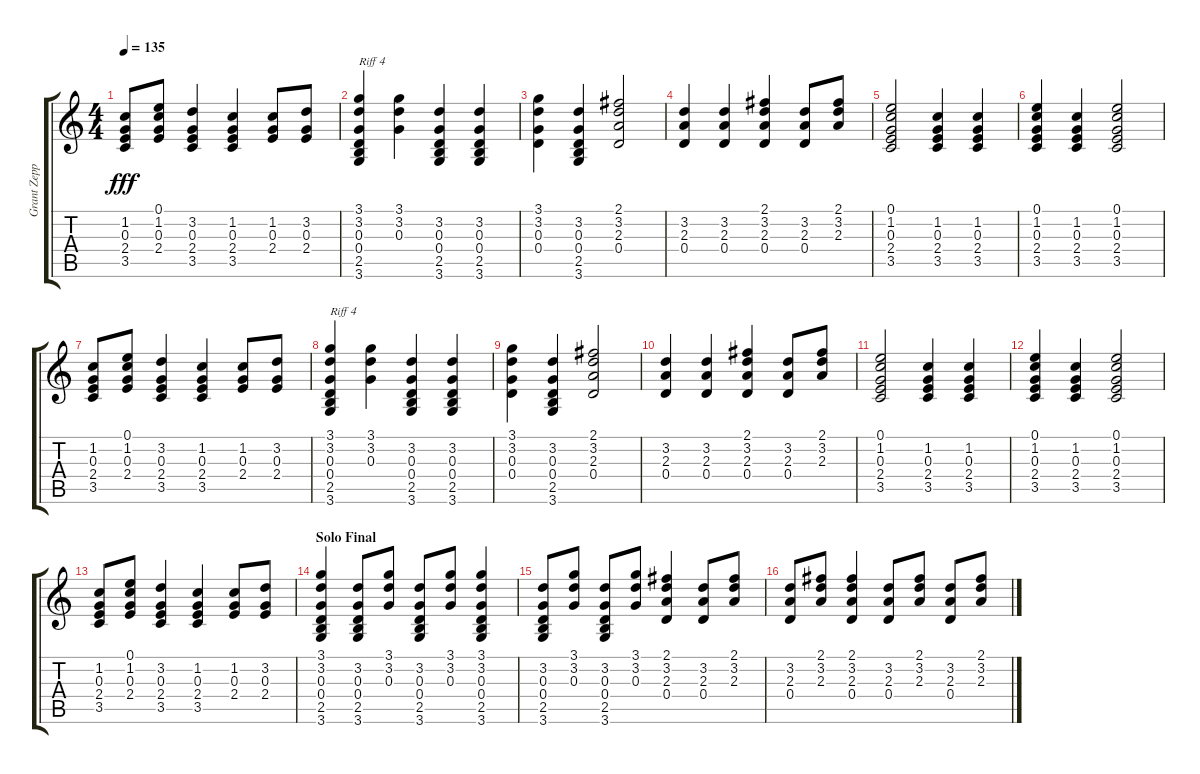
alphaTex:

\track ("Grant Zeppelin" "Grant Zepp") {instrument acousticguitarsteel}
\staff {score tabs}
\tuning (E4 B3 G3 D3 A2 E2) {hide}
\ts (4 4)
\tempo 135
\clef g2
\ks c
(1.2 0.3 2.4 3.5).8{dy fff} (0.1 1.2 0.3 2.4).8 (3.2 0.3 2.4 3.5).4 (1.2 0.3 2.4 3.5).4 (1.2 0.3 2.4).8 (3.2 0.3 2.4).8 |
(3.1 3.2 0.3 0.4 2.5 3.6).4{txt "Riff 4"} (3.1 3.2 0.3).4 (3.2 0.3 0.4 2.5 3.6).4 (3.2 0.3 0.4 2.5 3.6).4 |
(3.1 3.2 0.3 0.4).4 (3.2 0.3 0.4 2.5 3.6).4 (2.1 3.2 2.3 0.4).2 |
(3.2 2.3 0.4).4 (3.2 2.3 0.4).4 (2.1 3.2 2.3 0.4).4 (3.2 2.3 0.4).8 (2.1 3.2 2.3).8 |
(0.1 1.2 0.3 2.4 3.5).2 (1.2 0.3 2.4 3.5).4 (1.2 0.3 2.4 3.5).4 |
(0.1 1.2 0.3 2.4 3.5).4 (1.2 0.3 2.4 3.5).4 (0.1 1.2 0.3 2.4 3.5).2 |
(1.2 0.3 2.4 3.5).8 (0.1 1.2 0.3 2.4).8 (3.2 0.3 2.4 3.5).4 (1.2 0.3 2.4 3.5).4 (1.2 0.3 2.4).8 (3.2 0.3 2.4).8 |
(3.1 3.2 0.3 0.4 2.5 3.6).4{txt "Riff 4"} (3.1 3.2 0.3).4 (3.2 0.3 0.4 2.5 3.6).4 (3.2 0.3 0.4 2.5 3.6).4 |
(3.1 3.2 0.3 0.4).4 (3.2 0.3 0.4 2.5 3.6).4 (2.1 3.2 2.3 0.4).2 |
(3.2 2.3 0.4).4 (3.2 2.3 0.4).4 (2.1 3.2 2.3 0.4).4 (3.2 2.3 0.4).8 (2.1 3.2 2.3).8 |
(0.1 1.2 0.3 2.4 3.5).2 (1.2 0.3 2.4 3.5).4 (1.2 0.3 2.4 3.5).4 |
(0.1 1.2 0.3 2.4 3.5).4 (1.2 0.3 2.4 3.5).4 (0.1 1.2 0.3 2.4 3.5).2 |
(1.2 0.3 2.4 3.5).8 (0.1 1.2 0.3 2.4).8 (3.2 0.3 2.4 3.5).4 (1.2 0.3 2.4 3.5).4 (1.2 0.3 2.4).8 (3.2 0.3 2.4).8 |
\section ("" "Solo Final")
(3.1 3.2 0.3 0.4 2.5 3.6).4 (3.2 0.3 0.4 2.5 3.6).8 (3.1 3.2 0.3).8 (3.2 0.3 0.4 2.5 3.6).8 (3.1 3.2 0.3).8 (3.1 3.2 0.3 0.4 2.5 3.6).4 |
(3.2 0.3 0.4 2.5 3.6).8 (3.1 3.2 0.3).8 (3.2 0.3 0.4 2.5 3.6).8 (3.1 3.2 0.3).8 (2.1 3.2 2.3 0.4).4 (3.2 2.3 0.4).8 (2.1 3.2 2.3).8 |
(3.2 2.3 0.4).8 (2.1 3.2 2.3).8 (2.1 3.2 2.3 0.4).4 (3.2 2.3 0.4).8 (2.1 3.2 2.3).8 (3.2 2.3 0.4).8 (2.1 3.2 2.3).8
